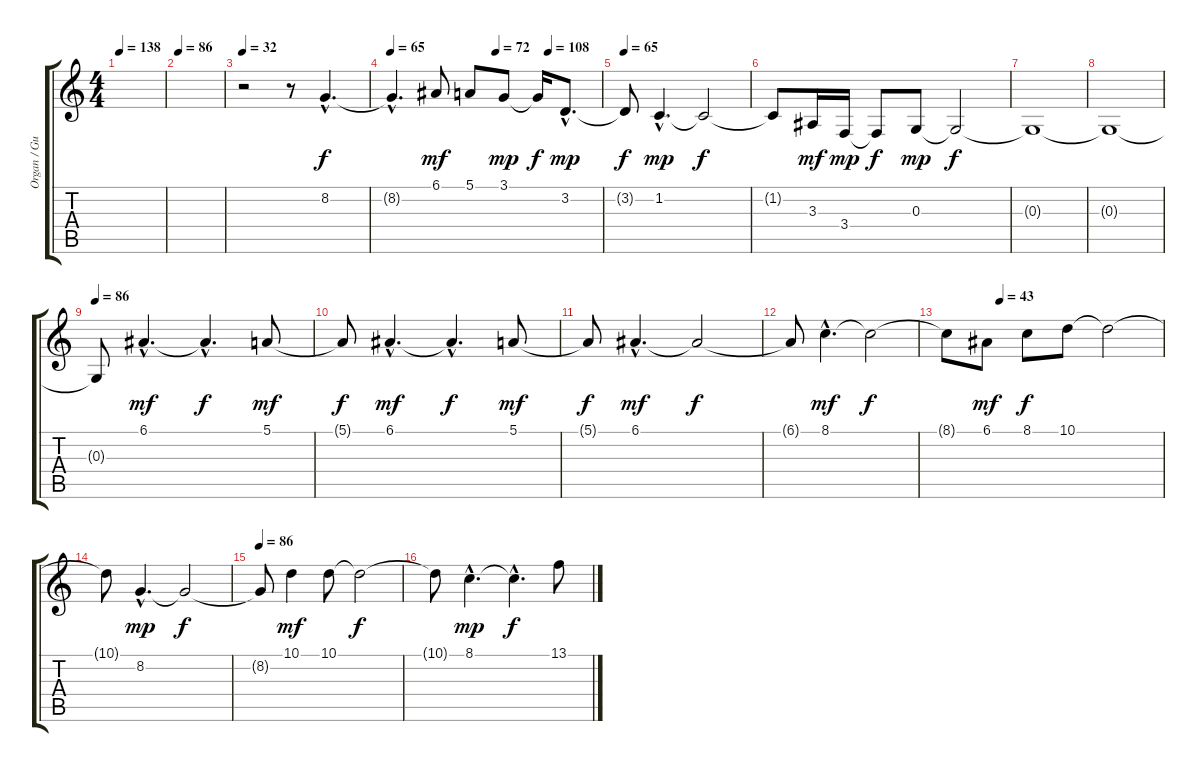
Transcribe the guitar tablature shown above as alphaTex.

\track ("Organ / Guitar delay" "Organ / Gu") {instrument frenchhorn}
\staff {score tabs}
\tuning (E4 B3 G3 D3 A2 E2) {hide}
\ts (4 4)
\tempo 138
\tempo 22
\tempo 138
\clef g2
\ks c
|
\tempo 86
|
\tempo 32
r.2 r.8 8.2{hac}.4{d} |
\tempo 65
\tempo (72 0.5)
\tempo (108 0.75)
8.2{hac t}.4{d dy f} 6.1.8{dy mf} 5.1.8 3.1.8{dy mp} 3.1{t}.16{dy f} 3.2{hac}.8{d dy mp} |
\tempo 65
3.2{t}.8{dy f} 1.2{hac}.4{d dy mp} 1.2{t}.2{dy f} |
1.2{t}.8 3.3.16{dy mf} 3.4.16{dy mp} 3.4{t}.8{dy f} 0.3.8{dy mp} 0.3{t}.2{dy f} |
0.3{t}.1 |
0.3{t}.1 |
\tempo 86
0.3{t}.8 6.1{hac}.4{d dy mf} 6.1{hac t}.4{d dy f} 5.1.8{dy mf} |
5.1{t}.8{dy f} 6.1{hac}.4{d dy mf} 6.1{hac t}.4{d dy f} 5.1.8{dy mf} |
5.1{t}.8{dy f} 6.1{hac}.4{d dy mf} 6.1{t}.2{dy f} |
6.1{t}.8 8.1{hac}.4{d dy mf} 8.1{t}.2{dy f} |
\tempo (43 0.25)
8.1{t}.8 6.1.8{dy mf} 8.1.8{dy f} 10.1.8 10.1{t}.2 |
10.1{t}.8 8.2{hac}.4{d dy mp} 8.2{t}.2{dy f} |
\tempo 86
8.2{t}.8 10.1.4{dy mf} 10.1.8 10.1{t}.2{dy f} |
10.1{t}.8 8.1{hac}.4{d dy mp} 8.1{hac t}.4{d dy f} 13.1.8
